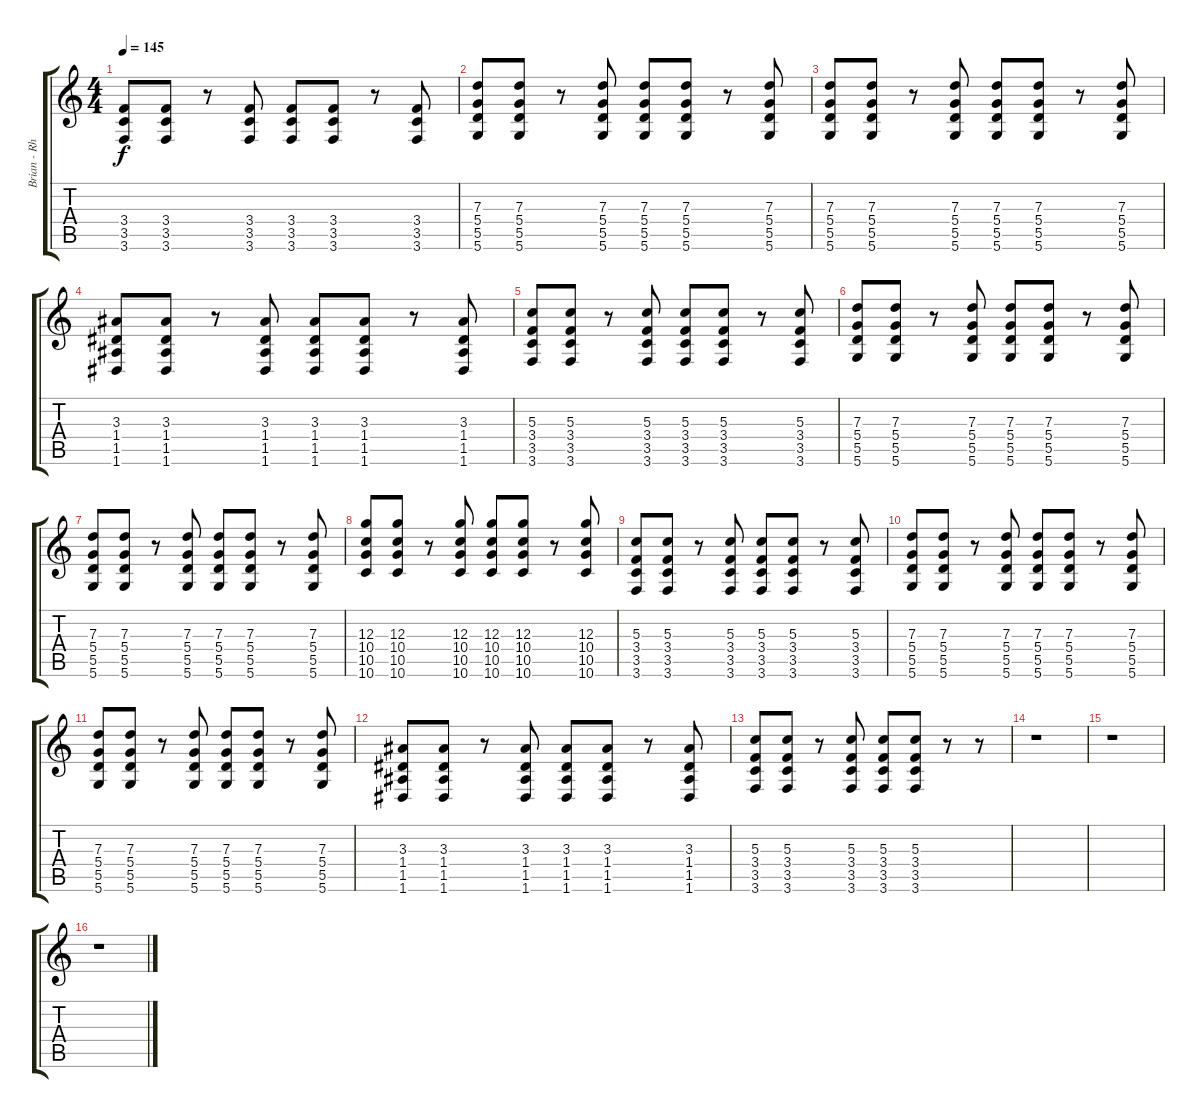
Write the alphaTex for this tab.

\track ("Brian - Rhythm Guitar" "Brian - Rh") {instrument electricguitarjazz}
\staff {score tabs}
\tuning (E4 B3 G3 D3 A2 D2) {hide}
\ts (4 4)
\tempo 145
\clef g2
\ks c
(3.4 3.5 3.6).8{dy f} (3.4 3.5 3.6).8 r.8 (3.4 3.5 3.6).8 (3.4 3.5 3.6).8 (3.4 3.5 3.6).8 r.8 (3.4 3.5 3.6).8 |
(7.3 5.4 5.5 5.6).8 (7.3 5.4 5.5 5.6).8 r.8 (7.3 5.4 5.5 5.6).8 (7.3 5.4 5.5 5.6).8 (7.3 5.4 5.5 5.6).8 r.8 (7.3 5.4 5.5 5.6).8 |
(7.3 5.4 5.5 5.6).8 (7.3 5.4 5.5 5.6).8 r.8 (7.3 5.4 5.5 5.6).8 (7.3 5.4 5.5 5.6).8 (7.3 5.4 5.5 5.6).8 r.8 (7.3 5.4 5.5 5.6).8 |
(3.3 1.4 1.5 1.6).8 (3.3 1.4 1.5 1.6).8 r.8 (3.3 1.4 1.5 1.6).8 (3.3 1.4 1.5 1.6).8 (3.3 1.4 1.5 1.6).8 r.8 (3.3 1.4 1.5 1.6).8 |
(5.3 3.4 3.5 3.6).8 (5.3 3.4 3.5 3.6).8 r.8 (5.3 3.4 3.5 3.6).8 (5.3 3.4 3.5 3.6).8 (5.3 3.4 3.5 3.6).8 r.8 (5.3 3.4 3.5 3.6).8 |
(7.3 5.4 5.5 5.6).8 (7.3 5.4 5.5 5.6).8 r.8 (7.3 5.4 5.5 5.6).8 (7.3 5.4 5.5 5.6).8 (7.3 5.4 5.5 5.6).8 r.8 (7.3 5.4 5.5 5.6).8 |
(7.3 5.4 5.5 5.6).8 (7.3 5.4 5.5 5.6).8 r.8 (7.3 5.4 5.5 5.6).8 (7.3 5.4 5.5 5.6).8 (7.3 5.4 5.5 5.6).8 r.8 (7.3 5.4 5.5 5.6).8 |
(12.3 10.4 10.5 10.6).8 (12.3 10.4 10.5 10.6).8 r.8 (12.3 10.4 10.5 10.6).8 (12.3 10.4 10.5 10.6).8 (12.3 10.4 10.5 10.6).8 r.8 (12.3 10.4 10.5 10.6).8 |
(5.3 3.4 3.5 3.6).8 (5.3 3.4 3.5 3.6).8 r.8 (5.3 3.4 3.5 3.6).8 (5.3 3.4 3.5 3.6).8 (5.3 3.4 3.5 3.6).8 r.8 (5.3 3.4 3.5 3.6).8 |
(7.3 5.4 5.5 5.6).8 (7.3 5.4 5.5 5.6).8 r.8 (7.3 5.4 5.5 5.6).8 (7.3 5.4 5.5 5.6).8 (7.3 5.4 5.5 5.6).8 r.8 (7.3 5.4 5.5 5.6).8 |
(7.3 5.4 5.5 5.6).8 (7.3 5.4 5.5 5.6).8 r.8 (7.3 5.4 5.5 5.6).8 (7.3 5.4 5.5 5.6).8 (7.3 5.4 5.5 5.6).8 r.8 (7.3 5.4 5.5 5.6).8 |
(3.3 1.4 1.5 1.6).8 (3.3 1.4 1.5 1.6).8 r.8 (3.3 1.4 1.5 1.6).8 (3.3 1.4 1.5 1.6).8 (3.3 1.4 1.5 1.6).8 r.8 (3.3 1.4 1.5 1.6).8 |
(5.3 3.4 3.5 3.6).8 (5.3 3.4 3.5 3.6).8 r.8 (5.3 3.4 3.5 3.6).8 (5.3 3.4 3.5 3.6).8 (5.3 3.4 3.5 3.6).8 r.8 r.8 |
r.1 |
r.1 |
r.1
